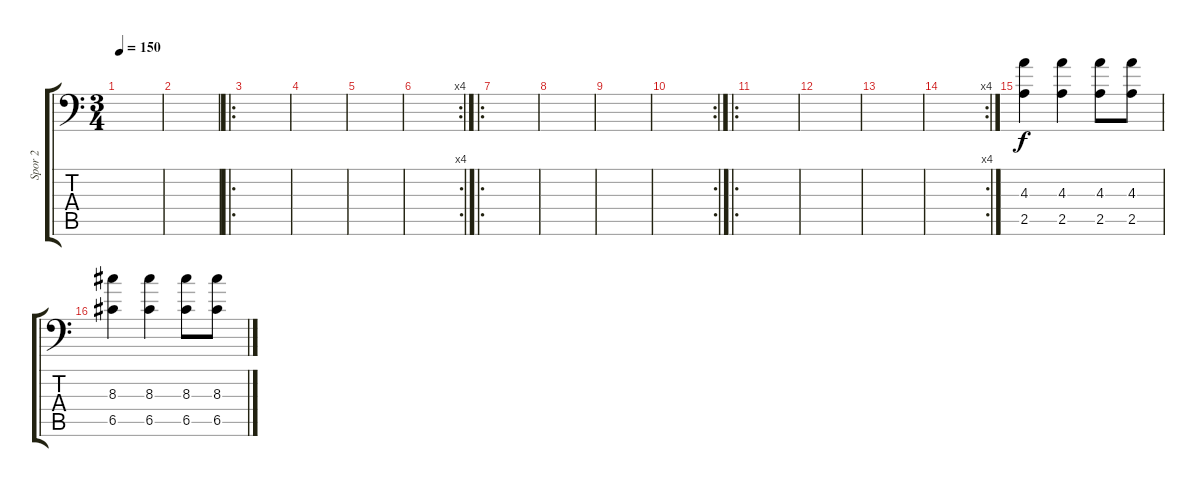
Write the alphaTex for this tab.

\track ("Spor 2" "Spor 2") {instrument overdrivenguitar}
\staff {score tabs}
\tuning (D4 A3 F3 C3 G2 A1) {hide}
\ts (3 4)
\tempo 150
\clef f4
\ks c
|
|
\ro
|
|
|
\rc 4
|
\ro
|
|
|
\rc 2
|
\ro
|
|
|
\rc 4
|
(4.3 2.5).4 (4.3 2.5).4 (4.3 2.5).8 (4.3 2.5).8 |
(8.3 6.5).4 (8.3 6.5).4 (8.3 6.5).8 (8.3 6.5).8
